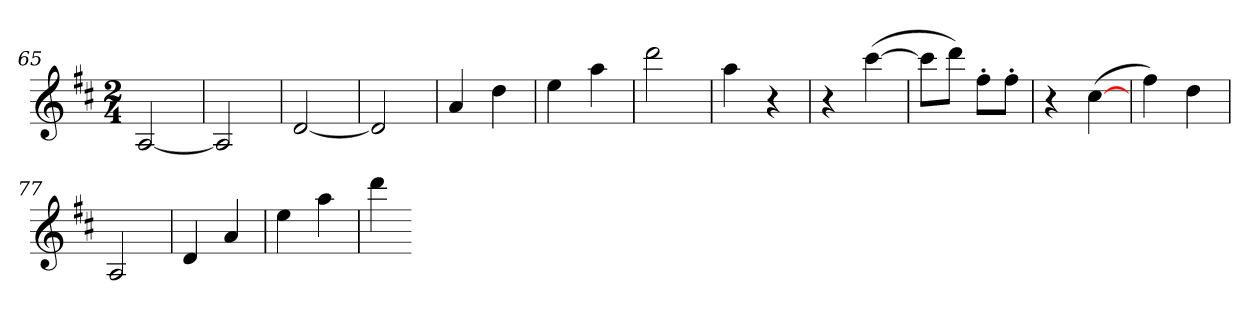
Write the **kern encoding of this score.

**kern
*part1
*staff1
*clefG2
*k[f#c#]
*D:
*M2/4
=65
[2A
=66
2A]
=67
[2d
=68
2d]
=69
4a
4dd
=70
4ee
4aa
=71
2ddd
=72
4aa
4r
=73
4r
([4ccc#
=74
8ccc#L]
8dddJ)
8ff#'L
8ff#'J
=75
4r
([4cc#
=76
4ff#)
4dd
=77
2A
=78
4d
4a
=79
4ee
4aa
=80
4ddd
=-
*-
